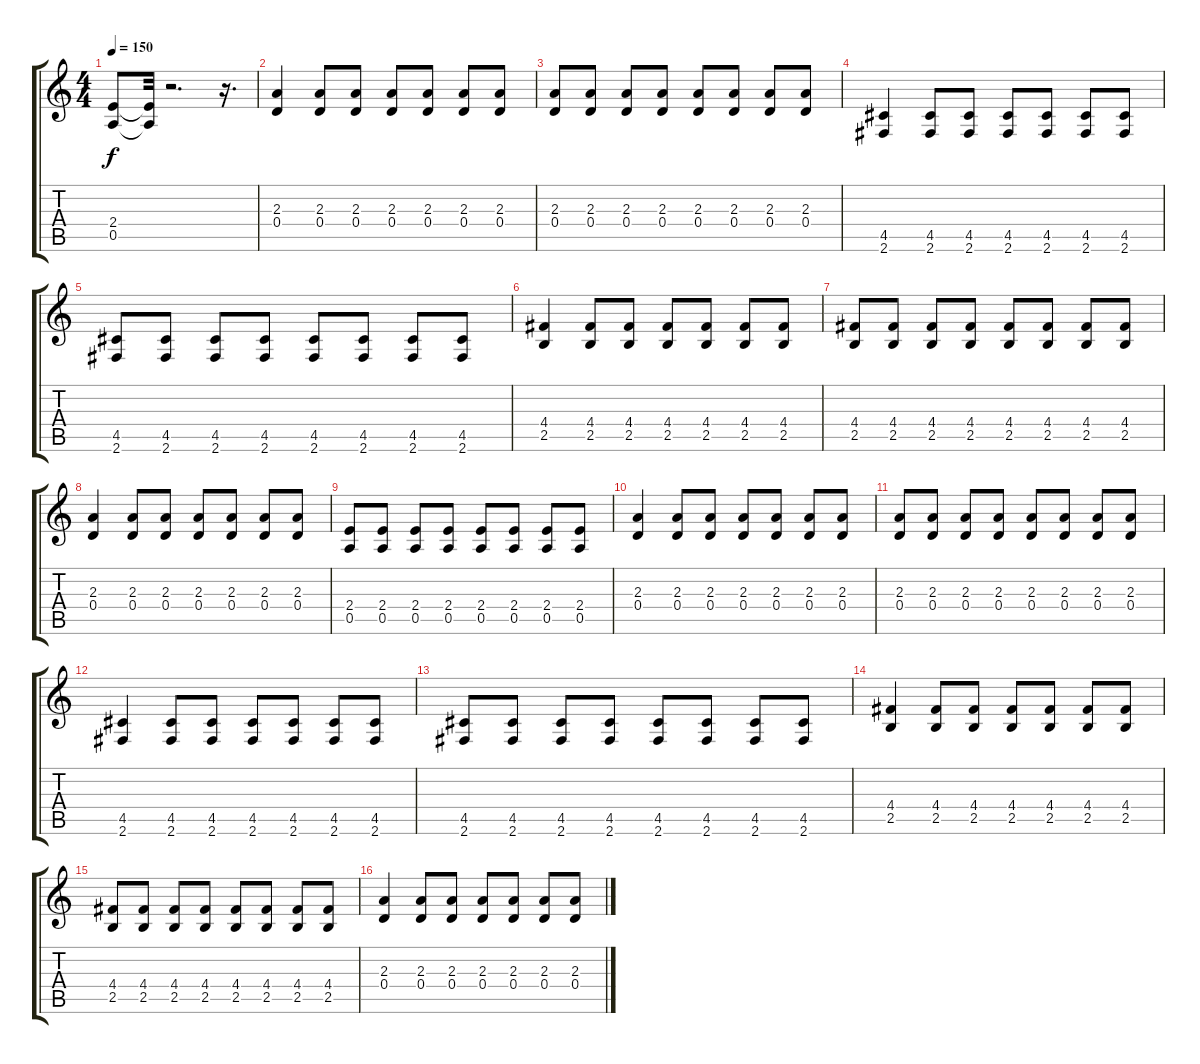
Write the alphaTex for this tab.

\track "" {instrument overdrivenguitar}
\staff {score tabs}
\tuning (E4 B3 G3 D3 A2 E2) {hide}
\ts (4 4)
\tempo 150
\clef g2
\ks c
(2.4 0.5).8{dy f} (2.4{t} 0.5{t}).32 r.2{d} r.16{d} |
(2.3 0.4).4 (2.3 0.4).8 (2.3 0.4).8 (2.3 0.4).8 (2.3 0.4).8 (2.3 0.4).8 (2.3 0.4).8 |
(2.3 0.4).8 (2.3 0.4).8 (2.3 0.4).8 (2.3 0.4).8 (2.3 0.4).8 (2.3 0.4).8 (2.3 0.4).8 (2.3 0.4).8 |
(4.5 2.6).4 (4.5 2.6).8 (4.5 2.6).8 (4.5 2.6).8 (4.5 2.6).8 (4.5 2.6).8 (4.5 2.6).8 |
(4.5 2.6).8 (4.5 2.6).8 (4.5 2.6).8 (4.5 2.6).8 (4.5 2.6).8 (4.5 2.6).8 (4.5 2.6).8 (4.5 2.6).8 |
(4.4 2.5).4 (4.4 2.5).8 (4.4 2.5).8 (4.4 2.5).8 (4.4 2.5).8 (4.4 2.5).8 (4.4 2.5).8 |
(4.4 2.5).8 (4.4 2.5).8 (4.4 2.5).8 (4.4 2.5).8 (4.4 2.5).8 (4.4 2.5).8 (4.4 2.5).8 (4.4 2.5).8 |
(2.3 0.4).4 (2.3 0.4).8 (2.3 0.4).8 (2.3 0.4).8 (2.3 0.4).8 (2.3 0.4).8 (2.3 0.4).8 |
(2.4 0.5).8 (2.4 0.5).8 (2.4 0.5).8 (2.4 0.5).8 (2.4 0.5).8 (2.4 0.5).8 (2.4 0.5).8 (2.4 0.5).8 |
(2.3 0.4).4 (2.3 0.4).8 (2.3 0.4).8 (2.3 0.4).8 (2.3 0.4).8 (2.3 0.4).8 (2.3 0.4).8 |
(2.3 0.4).8 (2.3 0.4).8 (2.3 0.4).8 (2.3 0.4).8 (2.3 0.4).8 (2.3 0.4).8 (2.3 0.4).8 (2.3 0.4).8 |
(4.5 2.6).4 (4.5 2.6).8 (4.5 2.6).8 (4.5 2.6).8 (4.5 2.6).8 (4.5 2.6).8 (4.5 2.6).8 |
(4.5 2.6).8 (4.5 2.6).8 (4.5 2.6).8 (4.5 2.6).8 (4.5 2.6).8 (4.5 2.6).8 (4.5 2.6).8 (4.5 2.6).8 |
(4.4 2.5).4 (4.4 2.5).8 (4.4 2.5).8 (4.4 2.5).8 (4.4 2.5).8 (4.4 2.5).8 (4.4 2.5).8 |
(4.4 2.5).8 (4.4 2.5).8 (4.4 2.5).8 (4.4 2.5).8 (4.4 2.5).8 (4.4 2.5).8 (4.4 2.5).8 (4.4 2.5).8 |
(2.3 0.4).4 (2.3 0.4).8 (2.3 0.4).8 (2.3 0.4).8 (2.3 0.4).8 (2.3 0.4).8 (2.3 0.4).8
